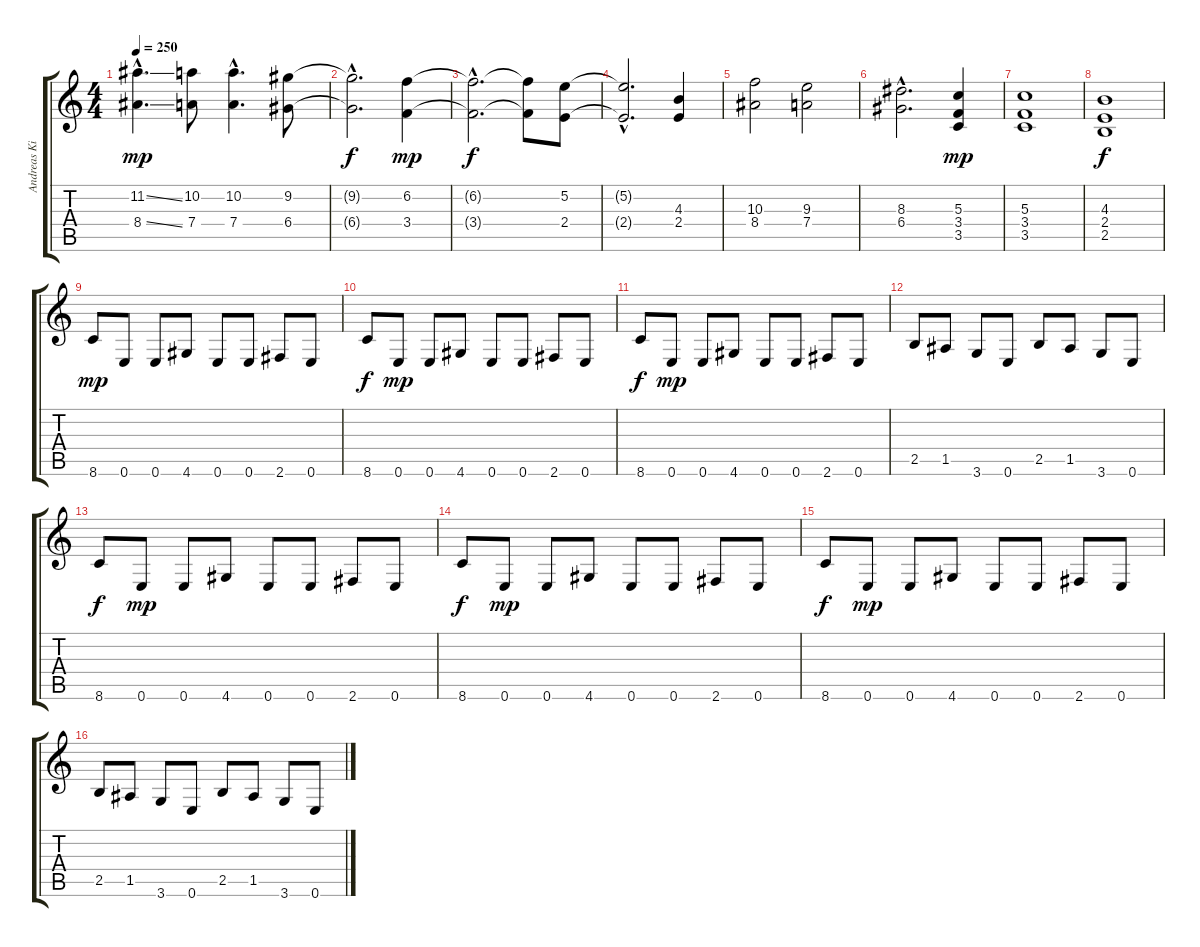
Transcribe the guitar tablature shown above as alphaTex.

\track ("Andreas Kisser" "Andreas Ki") {instrument overdrivenguitar}
\staff {score tabs}
\tuning (E4 B3 G3 D3 A2 E2) {hide}
\ts (4 4)
\tempo 250
\clef g2
\ks c
(11.2{ss hac} 8.4{ss hac}).4{d dy mp} (10.2 7.4).8 (10.2{hac} 7.4{hac}).4{d} (9.2 6.4).8 |
(9.2{hac t} 6.4{hac t}).2{d dy f} (6.2 3.4).4{dy mp} |
(6.2{hac t} 3.4{hac t}).2{d dy f} (6.2{t} 3.4{t}).8 (5.2 2.4).8 |
(5.2{hac t} 2.4{hac t}).2{d} (4.3 2.4).4 |
(10.3 8.4).2 (9.3 7.4).2 |
(8.3{hac} 6.4{hac}).2{d} (5.3 3.4 3.5).4{dy mp} |
(5.3 3.4 3.5).1 |
(4.3 2.4 2.5).1{dy f} |
8.6.8{dy mp} 0.6.8 0.6.8 4.6.8 0.6.8 0.6.8 2.6.8 0.6.8 |
8.6.8{dy f} 0.6.8{dy mp} 0.6.8 4.6.8 0.6.8 0.6.8 2.6.8 0.6.8 |
8.6.8{dy f} 0.6.8{dy mp} 0.6.8 4.6.8 0.6.8 0.6.8 2.6.8 0.6.8 |
2.5.8 1.5.8 3.6.8 0.6.8 2.5.8 1.5.8 3.6.8 0.6.8 |
8.6.8{dy f} 0.6.8{dy mp} 0.6.8 4.6.8 0.6.8 0.6.8 2.6.8 0.6.8 |
8.6.8{dy f} 0.6.8{dy mp} 0.6.8 4.6.8 0.6.8 0.6.8 2.6.8 0.6.8 |
8.6.8{dy f} 0.6.8{dy mp} 0.6.8 4.6.8 0.6.8 0.6.8 2.6.8 0.6.8 |
2.5.8 1.5.8 3.6.8 0.6.8 2.5.8 1.5.8 3.6.8 0.6.8
